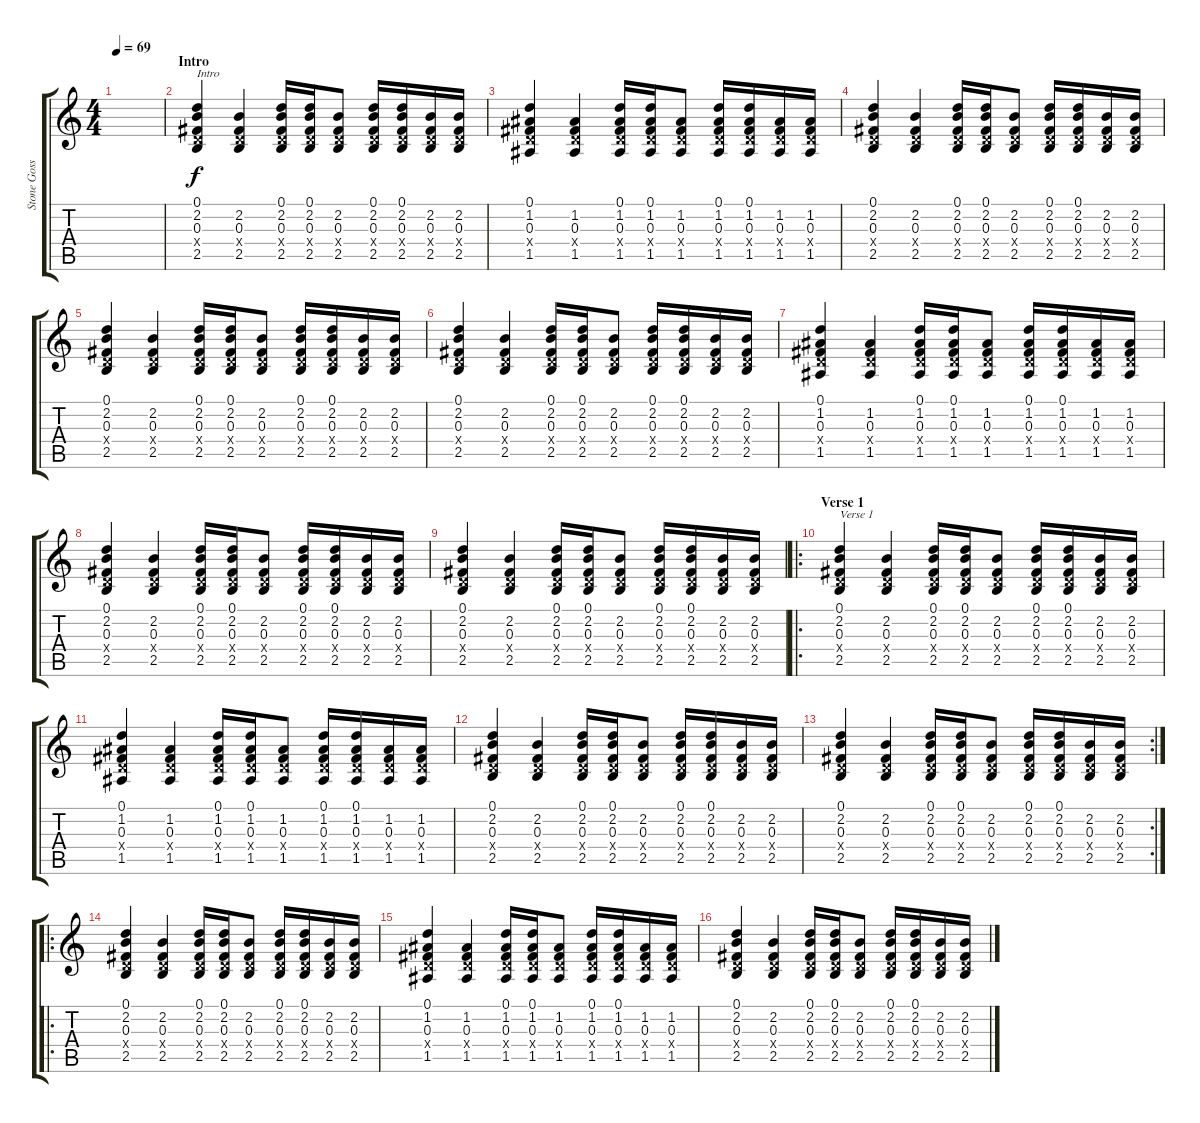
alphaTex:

\track ("Stone Gossard" "Stone Goss") {instrument acousticguitarsteel}
\staff {score tabs}
\tuning (D4 A3 Gb3 D3 A2 D2) {hide}
\ts (4 4)
\tempo 69
\clef g2
\ks c
|
\section ("" "Intro")
(0.1 2.2 0.3 0.4{x} 2.5).4{txt "Intro"} (2.2 0.3 0.4{x} 2.5).4 (0.1 2.2 0.3 0.4{x} 2.5).16 (0.1 2.2 0.3 0.4{x} 2.5).16 (2.2 0.3 0.4{x} 2.5).8 (0.1 2.2 0.3 0.4{x} 2.5).16 (0.1 2.2 0.3 0.4{x} 2.5).16 (2.2 0.3 0.4{x} 2.5).16 (2.2 0.3 0.4{x} 2.5).16 |
(0.1 1.2 0.3 0.4{x} 1.5).4 (1.2 0.3 0.4{x} 1.5).4 (0.1 1.2 0.3 0.4{x} 1.5).16 (0.1 1.2 0.3 0.4{x} 1.5).16 (1.2 0.3 0.4{x} 1.5).8 (0.1 1.2 0.3 0.4{x} 1.5).16 (0.1 1.2 0.3 0.4{x} 1.5).16 (1.2 0.3 0.4{x} 1.5).16 (1.2 0.3 0.4{x} 1.5).16 |
(0.1 2.2 0.3 0.4{x} 2.5).4 (2.2 0.3 0.4{x} 2.5).4 (0.1 2.2 0.3 0.4{x} 2.5).16 (0.1 2.2 0.3 0.4{x} 2.5).16 (2.2 0.3 0.4{x} 2.5).8 (0.1 2.2 0.3 0.4{x} 2.5).16 (0.1 2.2 0.3 0.4{x} 2.5).16 (2.2 0.3 0.4{x} 2.5).16 (2.2 0.3 0.4{x} 2.5).16 |
(0.1 2.2 0.3 0.4{x} 2.5).4 (2.2 0.3 0.4{x} 2.5).4 (0.1 2.2 0.3 0.4{x} 2.5).16 (0.1 2.2 0.3 0.4{x} 2.5).16 (2.2 0.3 0.4{x} 2.5).8 (0.1 2.2 0.3 0.4{x} 2.5).16 (0.1 2.2 0.3 0.4{x} 2.5).16 (2.2 0.3 0.4{x} 2.5).16 (2.2 0.3 0.4{x} 2.5).16 |
(0.1 2.2 0.3 0.4{x} 2.5).4 (2.2 0.3 0.4{x} 2.5).4 (0.1 2.2 0.3 0.4{x} 2.5).16 (0.1 2.2 0.3 0.4{x} 2.5).16 (2.2 0.3 0.4{x} 2.5).8 (0.1 2.2 0.3 0.4{x} 2.5).16 (0.1 2.2 0.3 0.4{x} 2.5).16 (2.2 0.3 0.4{x} 2.5).16 (2.2 0.3 0.4{x} 2.5).16 |
(0.1 1.2 0.3 0.4{x} 1.5).4 (1.2 0.3 0.4{x} 1.5).4 (0.1 1.2 0.3 0.4{x} 1.5).16 (0.1 1.2 0.3 0.4{x} 1.5).16 (1.2 0.3 0.4{x} 1.5).8 (0.1 1.2 0.3 0.4{x} 1.5).16 (0.1 1.2 0.3 0.4{x} 1.5).16 (1.2 0.3 0.4{x} 1.5).16 (1.2 0.3 0.4{x} 1.5).16 |
(0.1 2.2 0.3 0.4{x} 2.5).4 (2.2 0.3 0.4{x} 2.5).4 (0.1 2.2 0.3 0.4{x} 2.5).16 (0.1 2.2 0.3 0.4{x} 2.5).16 (2.2 0.3 0.4{x} 2.5).8 (0.1 2.2 0.3 0.4{x} 2.5).16 (0.1 2.2 0.3 0.4{x} 2.5).16 (2.2 0.3 0.4{x} 2.5).16 (2.2 0.3 0.4{x} 2.5).16 |
(0.1 2.2 0.3 0.4{x} 2.5).4 (2.2 0.3 0.4{x} 2.5).4 (0.1 2.2 0.3 0.4{x} 2.5).16 (0.1 2.2 0.3 0.4{x} 2.5).16 (2.2 0.3 0.4{x} 2.5).8 (0.1 2.2 0.3 0.4{x} 2.5).16 (0.1 2.2 0.3 0.4{x} 2.5).16 (2.2 0.3 0.4{x} 2.5).16 (2.2 0.3 0.4{x} 2.5).16 |
\ro
\section ("" "Verse 1")
(0.1 2.2 0.3 0.4{x} 2.5).4{txt "Verse 1"} (2.2 0.3 0.4{x} 2.5).4 (0.1 2.2 0.3 0.4{x} 2.5).16 (0.1 2.2 0.3 0.4{x} 2.5).16 (2.2 0.3 0.4{x} 2.5).8 (0.1 2.2 0.3 0.4{x} 2.5).16 (0.1 2.2 0.3 0.4{x} 2.5).16 (2.2 0.3 0.4{x} 2.5).16 (2.2 0.3 0.4{x} 2.5).16 |
(0.1 1.2 0.3 0.4{x} 1.5).4 (1.2 0.3 0.4{x} 1.5).4 (0.1 1.2 0.3 0.4{x} 1.5).16 (0.1 1.2 0.3 0.4{x} 1.5).16 (1.2 0.3 0.4{x} 1.5).8 (0.1 1.2 0.3 0.4{x} 1.5).16 (0.1 1.2 0.3 0.4{x} 1.5).16 (1.2 0.3 0.4{x} 1.5).16 (1.2 0.3 0.4{x} 1.5).16 |
(0.1 2.2 0.3 0.4{x} 2.5).4 (2.2 0.3 0.4{x} 2.5).4 (0.1 2.2 0.3 0.4{x} 2.5).16 (0.1 2.2 0.3 0.4{x} 2.5).16 (2.2 0.3 0.4{x} 2.5).8 (0.1 2.2 0.3 0.4{x} 2.5).16 (0.1 2.2 0.3 0.4{x} 2.5).16 (2.2 0.3 0.4{x} 2.5).16 (2.2 0.3 0.4{x} 2.5).16 |
\rc 2
(0.1 2.2 0.3 0.4{x} 2.5).4 (2.2 0.3 0.4{x} 2.5).4 (0.1 2.2 0.3 0.4{x} 2.5).16 (0.1 2.2 0.3 0.4{x} 2.5).16 (2.2 0.3 0.4{x} 2.5).8 (0.1 2.2 0.3 0.4{x} 2.5).16 (0.1 2.2 0.3 0.4{x} 2.5).16 (2.2 0.3 0.4{x} 2.5).16 (2.2 0.3 0.4{x} 2.5).16 |
\ro
(0.1 2.2 0.3 0.4{x} 2.5).4 (2.2 0.3 0.4{x} 2.5).4 (0.1 2.2 0.3 0.4{x} 2.5).16 (0.1 2.2 0.3 0.4{x} 2.5).16 (2.2 0.3 0.4{x} 2.5).8 (0.1 2.2 0.3 0.4{x} 2.5).16 (0.1 2.2 0.3 0.4{x} 2.5).16 (2.2 0.3 0.4{x} 2.5).16 (2.2 0.3 0.4{x} 2.5).16 |
(0.1 1.2 0.3 0.4{x} 1.5).4 (1.2 0.3 0.4{x} 1.5).4 (0.1 1.2 0.3 0.4{x} 1.5).16 (0.1 1.2 0.3 0.4{x} 1.5).16 (1.2 0.3 0.4{x} 1.5).8 (0.1 1.2 0.3 0.4{x} 1.5).16 (0.1 1.2 0.3 0.4{x} 1.5).16 (1.2 0.3 0.4{x} 1.5).16 (1.2 0.3 0.4{x} 1.5).16 |
(0.1 2.2 0.3 0.4{x} 2.5).4 (2.2 0.3 0.4{x} 2.5).4 (0.1 2.2 0.3 0.4{x} 2.5).16 (0.1 2.2 0.3 0.4{x} 2.5).16 (2.2 0.3 0.4{x} 2.5).8 (0.1 2.2 0.3 0.4{x} 2.5).16 (0.1 2.2 0.3 0.4{x} 2.5).16 (2.2 0.3 0.4{x} 2.5).16 (2.2 0.3 0.4{x} 2.5).16
